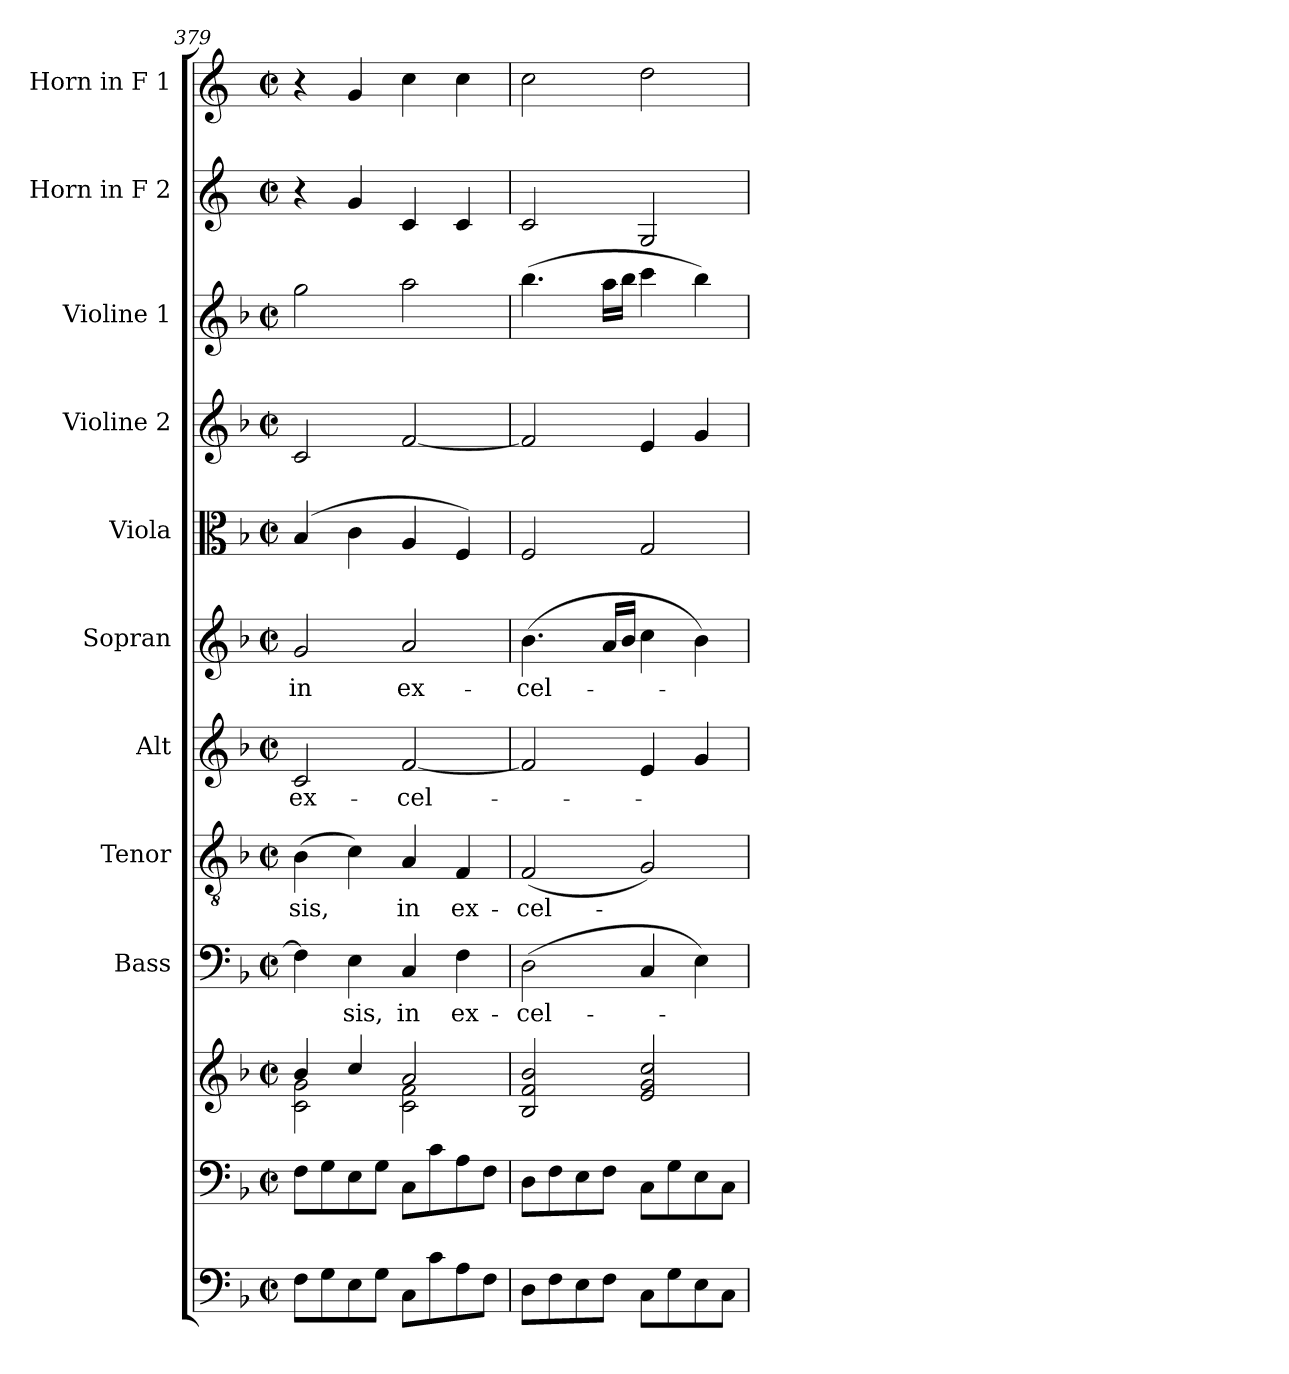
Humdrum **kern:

**kern	**kern	**kern	**kern	**text	**kern	**text	**kern	**text	**kern	**text	**kern	**kern	**kern	**kern	**kern
*part11	*part10	*part10	*part9	*part9	*part8	*part8	*part7	*part7	*part6	*part6	*part5	*part4	*part3	*part2	*part1
*staff12	*staff11	*staff10	*staff9	*staff9	*staff8	*staff8	*staff7	*staff7	*staff6	*staff6	*staff5	*staff4	*staff3	*staff2	*staff1
*	*	*	*I"Bass	*	*I"Tenor	*	*I"Alt	*	*I"Sopran	*	*I"Viola	*I"Violine 2	*I"Violine 1	*I"Horn in F 2	*I"Horn in F 1
*	*	*	*I'B.	*	*I'T.	*	*I'A.	*	*I'S.	*	*I'Vla.	*I'Vl. 2	*I'Vl. 1	*	*
!!LO:PB:g=z
*clefF4	*clefF4	*clefG2	*clefF4	*	*clefGv2	*	*clefG2	*	*clefG2	*	*clefC3	*clefG2	*clefG2	*clefG2	*clefG2
*ITrd7c12	*	*	*	*	*	*	*	*	*	*	*	*	*	*ITrd4c7	*ITrd4c7
*k[b-]	*k[b-]	*k[b-]	*k[b-]	*	*k[b-]	*	*k[b-]	*	*k[b-]	*	*k[b-]	*k[b-]	*k[b-]	*k[b-]	*k[b-]
*F:	*F:	*F:	*F:	*	*F:	*	*F:	*	*F:	*	*F:	*F:	*F:	*F:	*F:
*M2/2	*M2/2	*M2/2	*M2/2	*	*M2/2	*	*M2/2	*	*M2/2	*	*M2/2	*M2/2	*M2/2	*M2/2	*M2/2
*met(c|)	*met(c|)	*met(c|)	*met(c|)	*	*met(c|)	*	*met(c|)	*	*met(c|)	*	*met(c|)	*met(c|)	*met(c|)	*met(c|)	*met(c|)
=379	=379	=379	=379	=379	=379	=379	=379	=379	=379	=379	=379	=379	=379	=379	=379
*	*	*^	*	*	*	*	*	*	*	*	*	*	*	*	*
!	!	!	!	!	!	!	!LO:LY:b	!	!LO:LY:b	!	!LO:LY:b	!	!	!	!	!
8FF\L	8F\L	4b-/	2c\ 2g\	4F\]	.	(>4B-\	-sis,	2c/	ex-	2g/	in	(4B-/	2c/	2gg\	4r	4r
8GG\	8G\	.	.	.	.	.	.	.	.	.	.	.	.	.	.	.
!	!	!	!	!	!LO:LY:b	!	!	!	!	!	!	!	!	!	!	!
8EE\	8E\	4cc/	.	4E\	-sis,	4c\)	.	.	.	.	.	4c\	.	.	4c/	4c/
8GG\J	8G\J	.	.	.	.	.	.	.	.	.	.	.	.	.	.	.
!	!	!	!	!	!LO:LY:b	!	!LO:LY:b	!	!LO:LY:b	!	!LO:LY:b	!	!	!	!	!
8CC\L	8C\L	2a/	2c\ 2f\	4C/	in	4A/	in	[2f/	-cel-	2a/	ex-	4A/	[2f/	2aa\	4F/	4f\
8C\	8c\	.	.	.	.	.	.	.	.	.	.	.	.	.	.	.
!	!	!	!	!	!LO:LY:b	!	!LO:LY:b	!	!	!	!	!	!	!	!	!
8AA\	8A\	.	.	4F\	ex-	4F/	ex-	.	.	.	.	4F/)	.	.	4F/	4f\
8FF\J	8F\J	.	.	.	.	.	.	.	.	.	.	.	.	.	.	.
*	*	*v	*v	*	*	*	*	*	*	*	*	*	*	*	*	*
=380	=380	=380	=380	=380	=380	=380	=380	=380	=380	=380	=380	=380	=380	=380	=380
!	!	!	!	!LO:LY:b	!	!LO:LY:b	!	!	!	!LO:LY:b	!	!	!	!	!
8DD\L	8D\L	2B-/ 2f/ 2b-/	(>2D\	-cel-	(<2F/	-cel-	2f/]	.	(>4.b-\	-cel-	2F/	2f/]	(>4.bb-\	2F/	2f\
8FF\	8F\	.	.	.	.	.	.	.	.	.	.	.	.	.	.
8EE\	8E\	.	.	.	.	.	.	.	.	.	.	.	.	.	.
8FF\J	8F\J	.	.	.	.	.	.	.	16a/LL	.	.	.	16aa\LL	.	.
.	.	.	.	.	.	.	.	.	16b-/JJ	.	.	.	16bb-\JJ	.	.
8CC\L	8C\L	2e/ 2g/ 2cc/	4C/	.	2G/)	.	4e/	.	4cc\	.	2G/	4e/	4ccc\	2C/	2g\
8GG\	8G\	.	.	.	.	.	.	.	.	.	.	.	.	.	.
8EE\	8E\	.	4E\)	.	.	.	4g/	.	4b-\)	.	.	4g/	4bb-\)	.	.
8CC\J	8C\J	.	.	.	.	.	.	.	.	.	.	.	.	.	.
=	=	=	=	=	=	=	=	=	=	=	=	=	=	=	=
*-	*-	*-	*-	*-	*-	*-	*-	*-	*-	*-	*-	*-	*-	*-	*-
